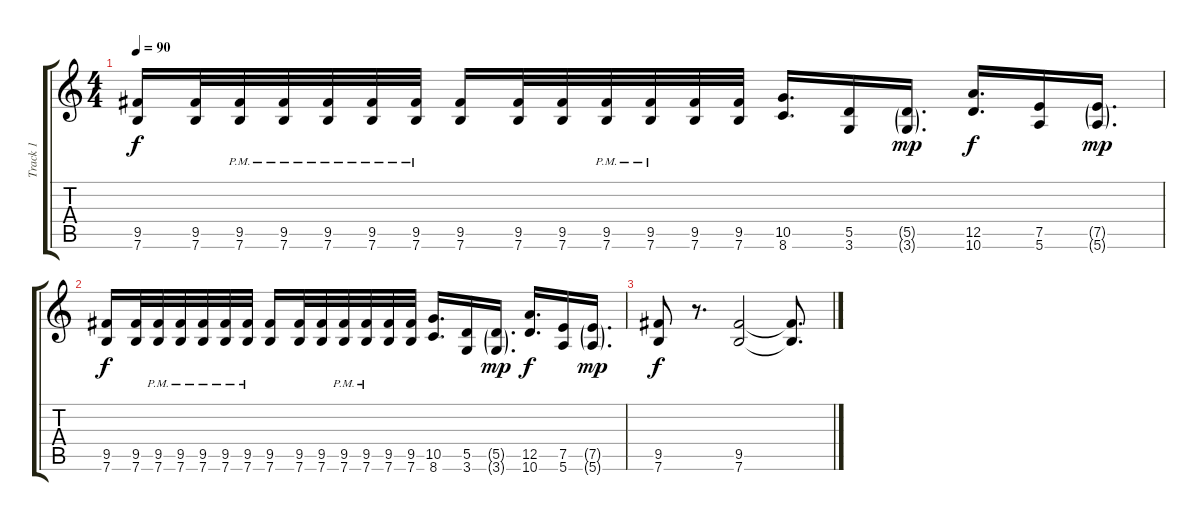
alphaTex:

\track ("Track 1" "Track 1") {instrument distortionguitar}
\staff {score tabs}
\tuning (E4 B3 G3 D3 A2 E2) {hide}
\ts (4 4)
\tempo 90
\clef g2
\ks c
(9.5 7.6).16{dy f} (9.5 7.6).32 (9.5{pm} 7.6{pm}).32 (9.5{pm} 7.6{pm}).32 (9.5{pm} 7.6{pm}).32 (9.5{pm} 7.6{pm}).32 (9.5{pm} 7.6{pm}).32 (9.5 7.6).16 (9.5 7.6).32 (9.5 7.6).32 (9.5{pm} 7.6{pm}).32 (9.5{pm} 7.6{pm}).32 (9.5 7.6).32 (9.5 7.6).32 (10.5 8.6).16{d} (5.5 3.6).16 (5.5{g} 3.6{g}).16{d dy mp} (12.5 10.6).16{d dy f} (7.5 5.6).16 (7.5{g} 5.6{g}).16{d dy mp} |
(9.5 7.6).16{dy f} (9.5 7.6).32 (9.5{pm} 7.6{pm}).32 (9.5{pm} 7.6{pm}).32 (9.5{pm} 7.6{pm}).32 (9.5{pm} 7.6{pm}).32 (9.5{pm} 7.6{pm}).32 (9.5 7.6).16 (9.5 7.6).32 (9.5 7.6).32 (9.5{pm} 7.6{pm}).32 (9.5{pm} 7.6{pm}).32 (9.5 7.6).32 (9.5 7.6).32 (10.5 8.6).16{d} (5.5 3.6).16 (5.5{g} 3.6{g}).16{d dy mp} (12.5 10.6).16{d dy f} (7.5 5.6).16 (7.5{g} 5.6{g}).16{d dy mp} |
(9.5 7.6).8{dy f} r.8{d} (9.5 7.6).2 (9.5{t} 7.6{t}).8{d}
